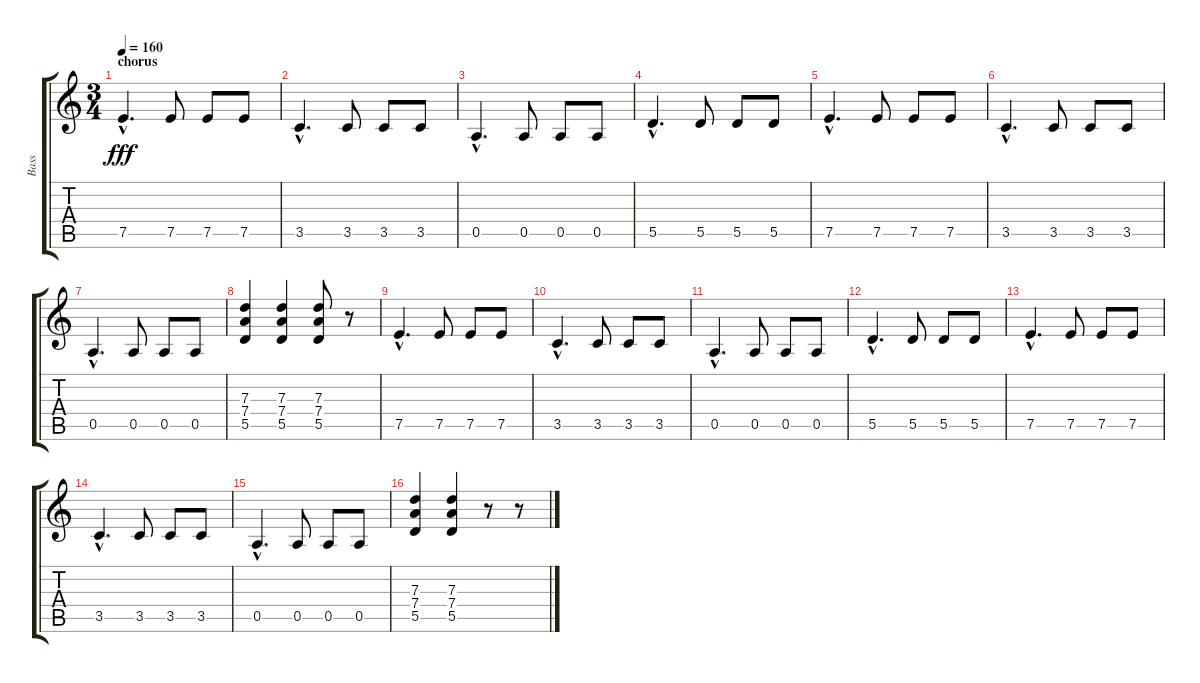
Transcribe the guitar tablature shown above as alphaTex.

\track ("Bass" "Bass") {instrument electricbassfinger}
\staff {score tabs}
\tuning (E4 B3 G3 D3 A2 E2) {hide}
\ts (3 4)
\section ("" "chorus")
\tempo 160
\clef g2
\ks c
7.5{hac}.4{d dy fff} 7.5.8 7.5.8 7.5.8 |
3.5{hac}.4{d} 3.5.8 3.5.8 3.5.8 |
0.5{hac}.4{d} 0.5.8 0.5.8 0.5.8 |
5.5{hac}.4{d} 5.5.8 5.5.8 5.5.8 |
7.5{hac}.4{d} 7.5.8 7.5.8 7.5.8 |
3.5{hac}.4{d} 3.5.8 3.5.8 3.5.8 |
0.5{hac}.4{d} 0.5.8 0.5.8 0.5.8 |
(7.3 7.4 5.5).4 (7.3 7.4 5.5).4 (7.3 7.4 5.5).8 r.8 |
7.5{hac}.4{d} 7.5.8 7.5.8 7.5.8 |
3.5{hac}.4{d} 3.5.8 3.5.8 3.5.8 |
0.5{hac}.4{d} 0.5.8 0.5.8 0.5.8 |
5.5{hac}.4{d} 5.5.8 5.5.8 5.5.8 |
7.5{hac}.4{d} 7.5.8 7.5.8 7.5.8 |
3.5{hac}.4{d} 3.5.8 3.5.8 3.5.8 |
0.5{hac}.4{d} 0.5.8 0.5.8 0.5.8 |
(7.3 7.4 5.5).4 (7.3 7.4 5.5).4 r.8 r.8
